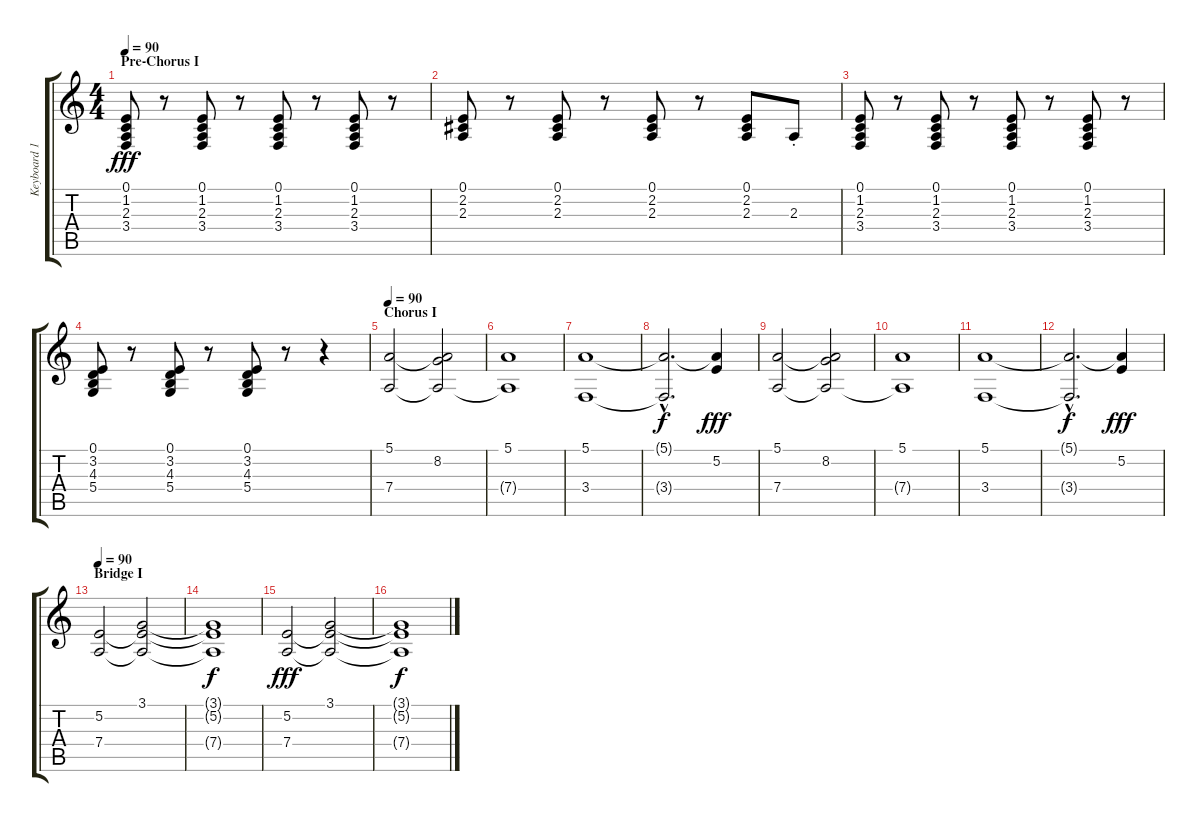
\track ("Keyboard 1" "Keyboard 1") {instrument flute}
\staff {score tabs}
\tuning (E4 B3 G3 D3 A2 E2) {hide}
\ts (4 4)
\section ("" "Pre-Chorus I")
\tempo 90
\clef g2
\ks c
(0.1 1.2 2.3 3.4).8{dy fff volume 5 balance 0} r.8 (0.1 1.2 2.3 3.4).8 r.8 (0.1 1.2 2.3 3.4).8 r.8 (0.1 1.2 2.3 3.4).8 r.8 |
(0.1 2.2 2.3).8 r.8 (0.1 2.2 2.3).8 r.8 (0.1 2.2 2.3).8 r.8 (0.1 2.2 2.3).8 2.3{st}.8 |
(0.1 1.2 2.3 3.4).8 r.8 (0.1 1.2 2.3 3.4).8 r.8 (0.1 1.2 2.3 3.4).8 r.8 (0.1 1.2 2.3 3.4).8 r.8 |
(0.1 3.2 4.3 5.4).8 r.8 (0.1 3.2 4.3 5.4).8 r.8 (0.1 3.2 4.3 5.4).8 r.8 r.4 |
\section ("" "Chorus I")
\tempo 90
(5.1 7.4).2{volume 5 balance 0} (5.1{t} 8.2 7.4{t}).2 |
(5.1 7.4{t}).1 |
(5.1 3.4).1 |
(5.1{t} 3.4{hac t}).2{d dy f} (5.1{t} 5.2).4{dy fff} |
(5.1 7.4).2 (5.1{t} 8.2 7.4{t}).2 |
(5.1 7.4{t}).1 |
(5.1 3.4).1 |
(5.1{t} 3.4{hac t}).2{d dy f} (5.1{t} 5.2).4{dy fff} |
\section ("" "Bridge I")
\tempo 90
(5.2 7.4).2{volume 7} (3.1 5.2{t} 7.4{t}).2 |
(3.1{t} 5.2{t} 7.4{t}).1{dy f} |
(5.2 7.4).2{dy fff} (3.1 5.2{t} 7.4{t}).2 |
(3.1{t} 5.2{t} 7.4{t}).1{dy f}
